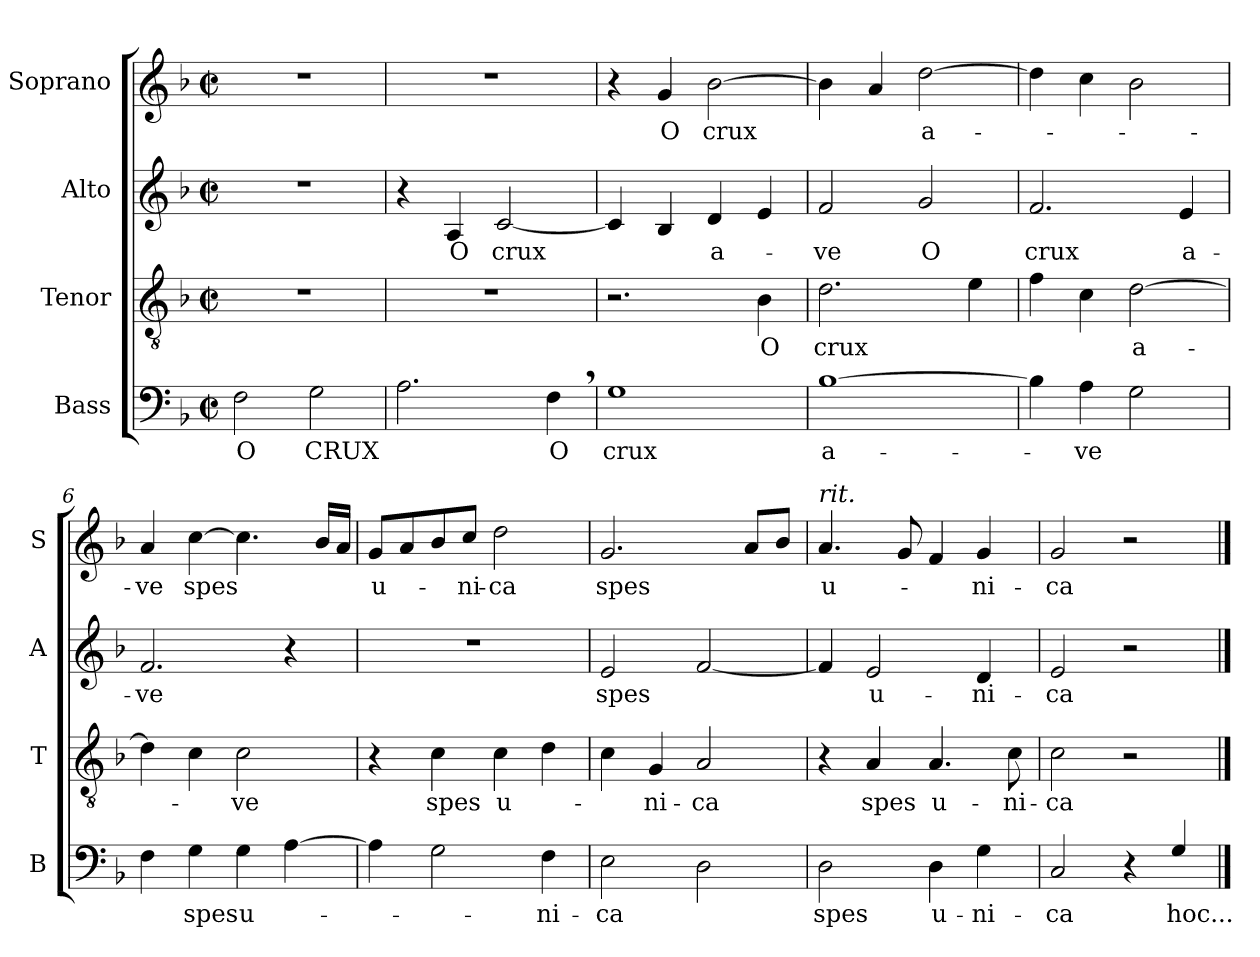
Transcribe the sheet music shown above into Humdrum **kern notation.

**kern	**text	**kern	**text	**kern	**text	**kern	**text
*part4	*part4	*part3	*part3	*part2	*part2	*part1	*part1
*staff4	*staff4	*staff3	*staff3	*staff2	*staff2	*staff1	*staff1
*I"Bass	*	*I"Tenor	*	*I"Alto	*	*I"Soprano	*
*I'B	*	*I'T	*	*I'A	*	*I'S	*
*clefF4	*	*clefGv2	*	*clefG2	*	*clefG2	*
*k[b-]	*	*k[b-]	*	*k[b-]	*	*k[b-]	*
*F:	*	*F:	*	*F:	*	*F:	*
*M2/2	*	*M2/2	*	*M2/2	*	*M2/2	*
*met(c|)	*	*met(c|)	*	*met(c|)	*	*met(c|)	*
=1	=1	=1	=1	=1	=1	=1	=1
!	!LO:LY:b	!	!	!	!	!	!
2F\	O	1r	.	1r	.	1r	.
!	!LO:LY:b	!	!	!	!	!	!
2G\	CRUX	.	.	.	.	.	.
=2	=2	=2	=2	=2	=2	=2	=2
2.A\	.	1r	.	4r	.	1r	.
!	!	!	!	!	!LO:LY:b	!	!
.	.	.	.	4A/	O	.	.
!	!	!	!	!	!LO:LY:b	!	!
.	.	.	.	[<2c/	crux	.	.
!	!LO:LY:b	!	!	!	!	!	!
4F,>\	O	.	.	.	.	.	.
=3	=3	=3	=3	=3	=3	=3	=3
!	!LO:LY:b	!	!	!	!	!	!
1G	crux	2.r	.	4c/]	.	4r	.
!	!	!	!	!	!	!	!LO:LY:b
.	.	.	.	4B-/	.	4g/	O
!	!	!	!	!	!LO:LY:b	!	!LO:LY:b
.	.	.	.	4d/	a-	[>2b-\	crux
!	!	!	!LO:LY:b	!	!	!	!
.	.	4B-\	O	4e/	.	.	.
=4	=4	=4	=4	=4	=4	=4	=4
!	!LO:LY:b:rj	!	!LO:LY:b	!	!LO:LY:b	!	!
[>1B-	a-	2.d\	crux	2f/	-ve	4b-\]	.
.	.	.	.	.	.	4a/	.
!	!	!	!	!	!LO:LY:b	!	!LO:LY:b
.	.	.	.	2g/	O	[>2dd\	a-
.	.	4e\	.	.	.	.	.
=5	=5	=5	=5	=5	=5	=5	=5
!	!	!	!	!	!LO:LY:b	!	!
4B-\]	.	4f\	.	2.f/	crux	4dd\]	.
!	!LO:LY:b	!	!	!	!	!	!
4A\	-ve	4c\	.	.	.	4cc\	.
!	!	!	!LO:LY:b	!	!	!	!
2G\	.	[<2d\	a-	.	.	2b-\	.
!	!	!	!	!	!LO:LY:b	!	!
.	.	.	.	4e/	a-	.	.
!!LO:LB:g=z
=6	=6	=6	=6	=6	=6	=6	=6
!	!	!	!	!	!LO:LY:b	!	!LO:LY:b
4F\	.	4d\]	.	2.f/	-ve	4a/	-ve
!	!LO:LY:b	!	!	!	!	!	!LO:LY:b
4G\	spes	4c\	.	.	.	[>4cc\	spes
!	!LO:LY:b	!	!LO:LY:b	!	!	!	!
4G\	u-	2c\	-ve	.	.	4.cc\]	.
[>4A\	.	.	.	4r	.	.	.
.	.	.	.	.	.	16b-/LL	.
.	.	.	.	.	.	16a/JJ	.
=7	=7	=7	=7	=7	=7	=7	=7
!	!	!	!	!	!	!	!LO:LY:b
4A\]	.	4r	.	1r	.	8g/L	u-
.	.	.	.	.	.	8a/	.
!	!	!	!LO:LY:b	!	!	!	!
2G\	.	4c\	spes	.	.	8b-/	.
!	!	!	!	!	!	!	!LO:LY:b
.	.	.	.	.	.	8cc/J	-ni-
!	!	!	!LO:LY:b	!	!	!	!LO:LY:b:rj
.	.	4c\	u-	.	.	2dd\	-ca
!	!LO:LY:b	!	!	!	!	!	!
4F\	-ni-	4d\	.	.	.	.	.
=8	=8	=8	=8	=8	=8	=8	=8
!	!LO:LY:b	!	!	!	!LO:LY:b	!	!LO:LY:b
2E\	-ca	4c\	.	2e/	spes	2.g/	spes
!	!	!	!LO:LY:b	!	!	!	!
.	.	4G/	-ni-	.	.	.	.
!	!	!	!LO:LY:b	!	!	!	!
2D\	.	2A/	-ca	[<2f/	.	.	.
.	.	.	.	.	.	8a/L	.
.	.	.	.	.	.	8b-/J	.
=9	=9	=9	=9	=9	=9	=9	=9
!	!	!	!	!	!	!LO:TX:a:i:t=rit.	!
!	!LO:LY:b	!	!	!	!	!	!LO:LY:b
2D\	spes	4r	.	4f/]	.	4.a/	u-
!	!	!	!LO:LY:b	!	!LO:LY:b	!	!
.	.	4A/	spes	2e/	u-	.	.
.	.	.	.	.	.	8g/	.
!	!LO:LY:b	!	!LO:LY:b	!	!	!	!
4D\	u-	4.A/	u-	.	.	4f/	.
!	!LO:LY:b	!	!	!	!LO:LY:b	!	!LO:LY:b
4G\	-ni-	.	.	4d/	-ni-	4g/	-ni-
!	!	!	!LO:LY:b	!	!	!	!
.	.	8c\	-ni-	.	.	.	.
=10	=10	=10	=10	=10	=10	=10	=10
!	!LO:LY:b	!	!LO:LY:b	!	!LO:LY:b	!	!LO:LY:b
2C/	-ca	2c\	-ca	2e/	-ca	2g/	-ca
4r	.	2r	.	2r	.	2r	.
!	!LO:LY:b	!	!	!	!	!	!
4G/	hoc...	.	.	.	.	.	.
==	==	==	==	==	==	==	==
*-	*-	*-	*-	*-	*-	*-	*-
